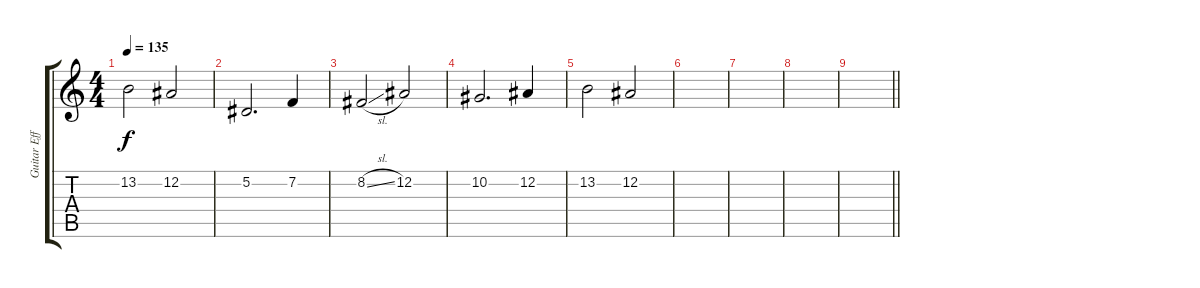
\track ("Guitar Effect" "Guitar Eff") {instrument synthstrings1}
\staff {score tabs}
\tuning (Eb4 Bb3 Gb3 Db3 Ab2 Db2) {hide}
\ts (4 4)
\tempo 135
\clef g2
\ks c
13.2.2{dy f} 12.2.2 |
5.2.2{d} 7.2.4 |
8.2{sl}.2 12.2.2 |
10.2.2{d} 12.2.4 |
13.2.2 12.2.2 |
|
|
|
\barLineRight lightlight
